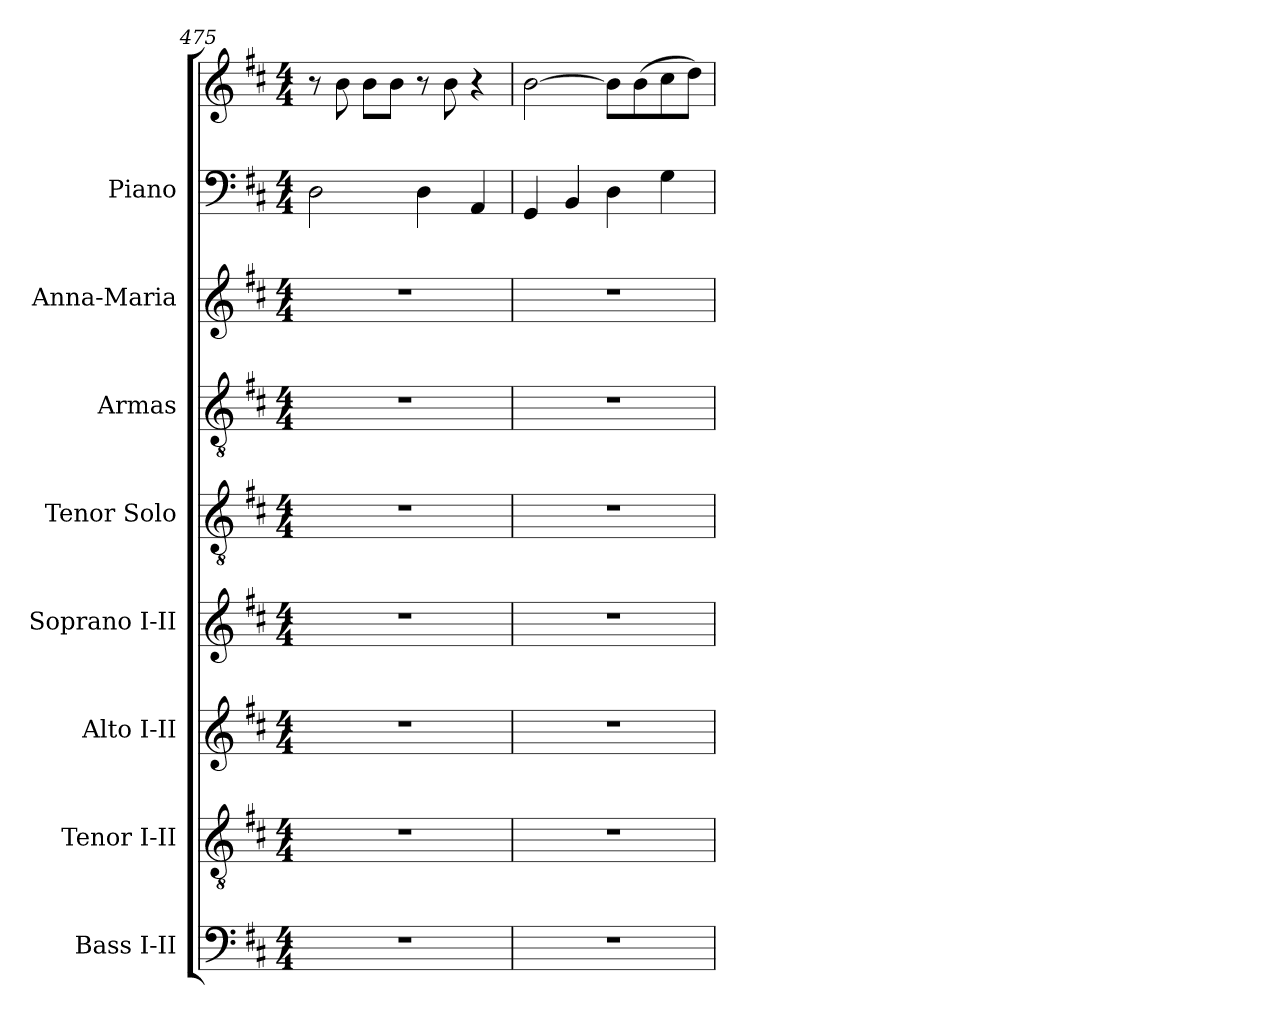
**kern	**kern	**kern	**kern	**kern	**kern	**kern	**kern	**kern
*part8	*part7	*part6	*part5	*part4	*part3	*part2	*part1	*part1
*staff9	*staff8	*staff7	*staff6	*staff5	*staff4	*staff3	*staff2	*staff1
*I"Bass I-II	*I"Tenor I-II	*I"Alto I-II	*I"Soprano I-II	*I"Tenor Solo	*I"Armas	*I"Anna-Maria	*I"Piano	*
*I'B.	*I'T.	*I'A.	*I'S.	*I'T. Solo	*I'Armas	*I'A-M	*I'Pno.	*
*clefF4	*clefGv2	*clefG2	*clefG2	*clefGv2	*clefGv2	*clefG2	*clefF4	*clefG2
*	*ITrd7c12	*	*	*ITrd7c12	*ITrd7c12	*	*	*
*k[f#c#]	*k[f#c#]	*k[f#c#]	*k[f#c#]	*k[f#c#]	*k[f#c#]	*k[f#c#]	*k[f#c#]	*k[f#c#]
*D:	*D:	*D:	*D:	*D:	*D:	*D:	*D:	*D:
*M4/4	*M4/4	*M4/4	*M4/4	*M4/4	*M4/4	*M4/4	*M4/4	*M4/4
=475	=475	=475	=475	=475	=475	=475	=475	=475
1r	1r	1r	1r	1r	1r	1r	2Di\	8r
.	.	.	.	.	.	.	.	8bi\
.	.	.	.	.	.	.	.	8bi\L
.	.	.	.	.	.	.	.	8bi\J
.	.	.	.	.	.	.	4Di\	8r
.	.	.	.	.	.	.	.	8bi\
.	.	.	.	.	.	.	4AAi/	4r
!!LO:LB:g=z
=476	=476	=476	=476	=476	=476	=476	=476	=476
*	*	*	*	*	*	*	*	*MM104
1r	1r	1r	1r	1r	1r	1r	4GGi/	[>2bi\
.	.	.	.	.	.	.	4BBi/	.
.	.	.	.	.	.	.	4Di\	8bi\L]
.	.	.	.	.	.	.	.	(8bi\
.	.	.	.	.	.	.	4Gi\	8cc#i\
.	.	.	.	.	.	.	.	8ddi\J)
=	=	=	=	=	=	=	=	=
*-	*-	*-	*-	*-	*-	*-	*-	*-
